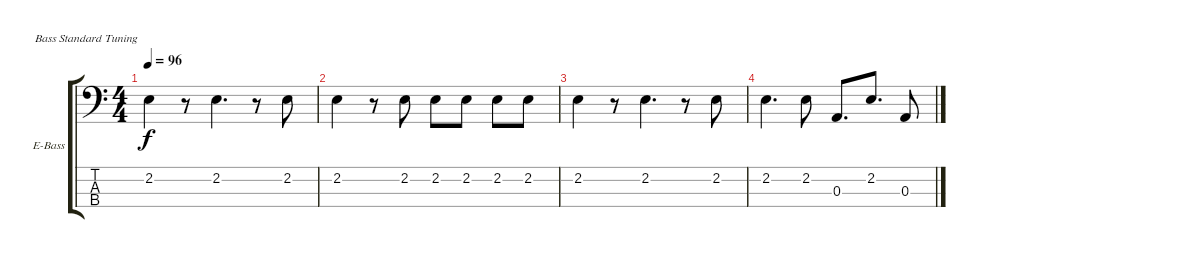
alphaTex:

\bracketExtendMode groupsimilarinstruments
\firstSystemTrackNameOrientation horizontal
\otherSystemsTrackNameOrientation horizontal
\track ("Bass" "E-Bass") {instrument electricbassfinger}
\staff {score tabs}
\tuning (G2 D2 A1 E1)
\ts (4 4)
\tempo 96
\clef f4
\ks c
2.2.4{dy f} r.8 2.2.4{d} r.8 2.2.8 |
2.2.4 r.8 2.2.8 2.2.8 2.2.8 2.2.8 2.2.8 |
2.2.4 r.8 2.2.4{d} r.8 2.2.8 |
2.2.4{d} 2.2.8 0.3.8{d} 2.2.8{d} 0.3.8
